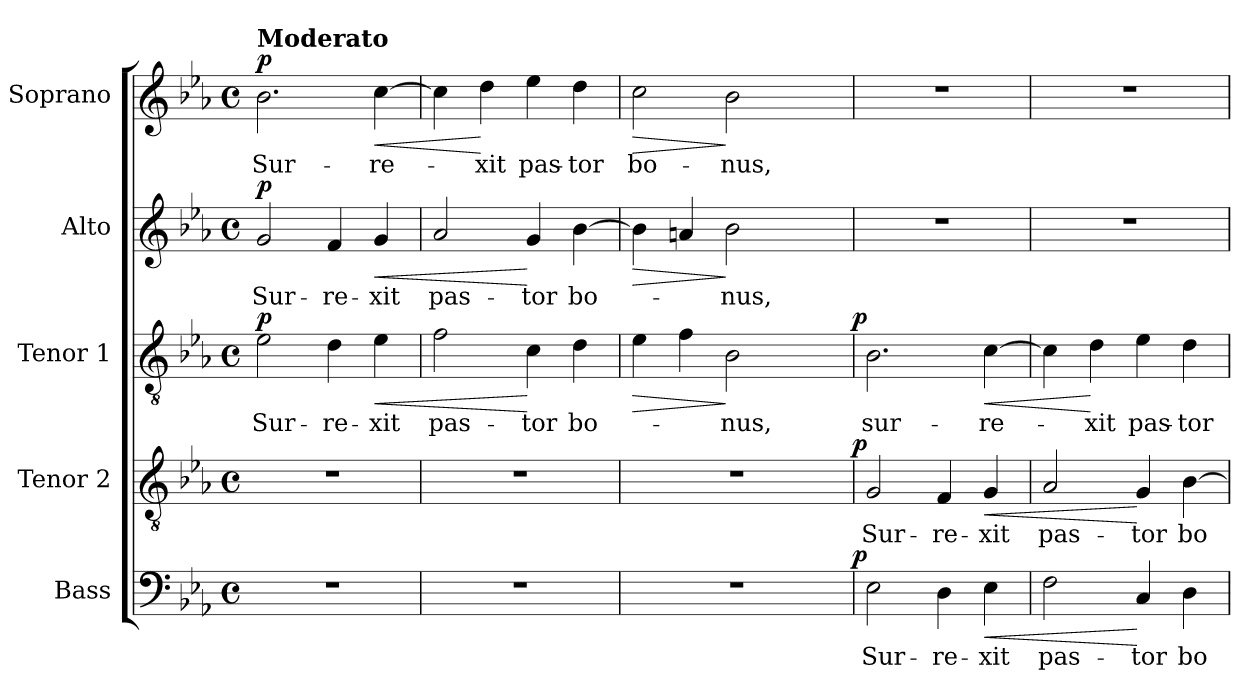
**kern	**text	**dynam	**kern	**text	**dynam	**kern	**text	**dynam	**kern	**text	**dynam	**kern	**text	**dynam
*part5	*part5	*part5	*part4	*part4	*part4	*part3	*part3	*part3	*part2	*part2	*part2	*part1	*part1	*part1
*staff5	*staff5	*staff5	*staff4	*staff4	*staff4	*staff3	*staff3	*staff3	*staff2	*staff2	*staff2	*staff1	*staff1	*staff1
*I"Bass	*	*	*I"Tenor 2	*	*	*I"Tenor 1	*	*	*I"Alto	*	*	*I"Soprano	*	*
*I'B.	*	*	*I'T.	*	*	*I'T.	*	*	*I'A.	*	*	*I'S.	*	*
!!LO:PB:g=z
*clefF4	*	*	*clefGv2	*	*	*clefGv2	*	*	*clefG2	*	*	*clefG2	*	*
*	*	*	*ITrd7c12	*	*	*ITrd7c12	*	*	*	*	*	*	*	*
*k[b-e-a-]	*	*	*k[b-e-a-]	*	*	*k[b-e-a-]	*	*	*k[b-e-a-]	*	*	*k[b-e-a-]	*	*
*E-:	*	*	*E-:	*	*	*E-:	*	*	*E-:	*	*	*E-:	*	*
*M4/4	*	*	*M4/4	*	*	*M4/4	*	*	*M4/4	*	*	*M4/4	*	*
*met(c)	*	*	*met(c)	*	*	*met(c)	*	*	*met(c)	*	*	*met(c)	*	*
*MM100	*	*	*MM100	*	*	*MM100	*	*	*MM100	*	*	*MM100	*	*
=1	=1	=1	=1	=1	=1	=1	=1	=1	=1	=1	=1	=1	=1	=1
!	!	!	!	!	!	!	!LO:LY:b:color=#000000	!	!	!	!	!	!	!
!	!	!	!	!	!	!	!	!	!	!LO:LY:b:color=#000000	!	!	!	!
!	!	!	!	!	!	!	!	!	!	!	!	!LO:TX:a:B:t=Moderato	!	!
!	!	!	!	!	!	!	!	!	!	!	!	!	!LO:LY:b:color=#000000	!
1r	.	.	1r	.	.	2E-i\	Sur-	p	2gi/	Sur-	p	2.b-i\	Sur-	p
!	!	!	!	!	!	!	!LO:LY:b:color=#000000	!	!	!	!	!	!	!
!	!	!	!	!	!	!	!	!	!	!LO:LY:b:color=#000000	!	!	!	!
.	.	.	.	.	.	4Di\	-re-	.	4fi/	-re-	.	.	.	.
!	!	!	!	!	!	!	!LO:LY:b:color=#000000	!LO:HP:b	!	!	!	!	!	!
!	!	!	!	!	!	!	!	!	!	!LO:LY:b:color=#000000	!LO:HP:b	!	!	!
!	!	!	!	!	!	!	!	!	!	!	!	!	!LO:LY:b:color=#000000	!LO:HP:b
.	.	.	.	.	.	4E-i\	-xit	<	4gi/	-xit	<	[>4cci\	-re-	<
=2	=2	=2	=2	=2	=2	=2	=2	=2	=2	=2	=2	=2	=2	=2
!	!	!	!	!	!	!	!LO:LY:b:color=#000000	!	!	!	!	!	!	!
!	!	!	!	!	!	!	!	!	!	!LO:LY:b:color=#000000	!	!	!	!
1r	.	.	1r	.	.	2Fi\	pas-	.	2a-i/	pas-	.	4cci\]	.	.
!	!	!	!	!	!	!	!	!	!	!	!	!	!LO:LY:b:color=#000000	!
.	.	.	.	.	.	.	.	.	.	.	.	4ddi\	-xit	[
!	!	!	!	!	!	!	!LO:LY:b:color=#000000	!	!	!	!	!	!	!
!	!	!	!	!	!	!	!	!	!	!LO:LY:b:color=#000000	!	!	!	!
!	!	!	!	!	!	!	!	!	!	!	!	!	!LO:LY:b:color=#000000	!
.	.	.	.	.	.	4Ci\	-tor	[	4gi/	-tor	[	4ee-i\	pas-	.
!	!	!	!	!	!	!	!LO:LY:b:color=#000000	!	!	!	!	!	!	!
!	!	!	!	!	!	!	!	!	!	!LO:LY:b:color=#000000	!	!	!	!
!	!	!	!	!	!	!	!	!	!	!	!	!	!LO:LY:b:color=#000000	!
.	.	.	.	.	.	4Di\	bo-	.	[>4b-i\	bo-	.	4ddi\	-tor	.
=3	=3	=3	=3	=3	=3	=3	=3	=3	=3	=3	=3	=3	=3	=3
!	!	!	!	!	!	!	!	!LO:HP:b	!	!	!LO:HP:b	!	!	!
!	!	!	!	!	!	!	!	!	!	!	!	!	!LO:LY:b:color=#000000	!LO:HP:b
*^	*	*	*^	*	*	*^	*	*	*	*	*	*	*	*
1r	2ryy	.	.	1r	2ryy	.	.	4E-i\	2ryy	.	>	4b-i\]	.	>	2cci\	bo-	>
.	.	.	.	.	.	.	.	4Fi\	.	.	.	4ani/	.	.	.	.	.
!	!	!	!	!	!	!	!	!	!	!LO:LY:b:color=#000000	!	!	!	!	!	!	!
!	!	!	!	!	!	!	!	!	!	!	!	!	!LO:LY:b:color=#000000	!	!	!	!
!	!	!	!	!	!	!	!	!	!	!	!	!	!	!	!	!LO:LY:b:color=#000000	!
.	4ryy	.	.	.	4ryy	.	.	2BB-i\	4ryy	-nus,	]	2b-i\	-nus,	]	2b-i\	-nus,	]
.	8ryy	.	.	.	8ryy	.	.	.	8ryy	.	.	.	.	.	.	.	.
.	16ryy	.	.	.	16ryy	.	.	.	16ryy	.	.	.	.	.	.	.	.
.	32ryy	.	.	.	32ryy	.	.	.	32ryy	.	.	.	.	.	.	.	.
.	64ryy	.	.	.	64ryy	.	.	.	64ryy	.	.	.	.	.	.	.	.
.	128...ryy	.	.	.	128...ryy	.	.	.	128...ryy	.	.	.	.	.	.	.	.
.	1024ryy	.	p	.	1024ryy	.	p	.	1024ryy	.	p	.	.	.	.	.	.
*v	*v	*	*	*	*	*	*	*v	*v	*	*	*	*	*	*	*	*
*	*	*	*v	*v	*	*	*	*	*	*	*	*	*	*	*
=4	=4	=4	=4	=4	=4	=4	=4	=4	=4	=4	=4	=4	=4	=4
*^	*	*	*^	*	*	*^	*	*	*	*	*	*	*	*
!	!	!LO:LY:b:color=#000000	!	!	!	!	!	!	!	!	!	!	!	!	!	!	!
*v	*v	*	*	*	*	*	*	*v	*v	*	*	*	*	*	*	*	*
*	*	*	*v	*v	*	*	*	*	*	*	*	*	*	*	*
*^	*	*	*^	*	*	*^	*	*	*	*	*	*	*	*
!	!	!	!	!	!	!LO:LY:b:color=#000000	!	!	!	!	!	!	!	!	!	!	!
*v	*v	*	*	*	*	*	*	*v	*v	*	*	*	*	*	*	*	*
*	*	*	*v	*v	*	*	*	*	*	*	*	*	*	*	*
*^	*	*	*^	*	*	*^	*	*	*	*	*	*	*	*
!	!	!	!	!	!	!	!	!	!	!LO:LY:b:color=#000000	!	!	!	!	!	!	!
*v	*v	*	*	*	*	*	*	*v	*v	*	*	*	*	*	*	*	*
*	*	*	*v	*v	*	*	*	*	*	*	*	*	*	*	*
2E-i\	Sur-	.	2GGi/	Sur-	.	2.BB-i\	sur-	.	1r	.	.	1r	.	.
!	!LO:LY:b:color=#000000	!	!	!	!	!	!	!	!	!	!	!	!	!
!	!	!	!	!LO:LY:b:color=#000000	!	!	!	!	!	!	!	!	!	!
4Di\	-re-	.	4FFi/	-re-	.	.	.	.	.	.	.	.	.	.
!	!LO:LY:b:color=#000000	!LO:HP:b	!	!	!	!	!	!	!	!	!	!	!	!
!	!	!	!	!LO:LY:b:color=#000000	!LO:HP:b	!	!	!	!	!	!	!	!	!
!	!	!	!	!	!	!	!LO:LY:b:color=#000000	!LO:HP:b	!	!	!	!	!	!
4E-i\	-xit	<	4GGi/	-xit	<	[>4Ci\	-re-	<	.	.	.	.	.	.
=5	=5	=5	=5	=5	=5	=5	=5	=5	=5	=5	=5	=5	=5	=5
!	!LO:LY:b:color=#000000	!	!	!	!	!	!	!	!	!	!	!	!	!
!	!	!	!	!LO:LY:b:color=#000000	!	!	!	!	!	!	!	!	!	!
2Fi\	pas-	.	2AA-i/	pas-	.	4Ci\]	.	.	1r	.	.	1r	.	.
!	!	!	!	!	!	!	!LO:LY:b:color=#000000	!	!	!	!	!	!	!
.	.	.	.	.	.	4Di\	-xit	[	.	.	.	.	.	.
!	!LO:LY:b:color=#000000	!	!	!	!	!	!	!	!	!	!	!	!	!
!	!	!	!	!LO:LY:b:color=#000000	!	!	!	!	!	!	!	!	!	!
!	!	!	!	!	!	!	!LO:LY:b:color=#000000	!	!	!	!	!	!	!
4Ci/	-tor	[	4GGi/	-tor	[	4E-i\	pas-	.	.	.	.	.	.	.
!	!LO:LY:b:color=#000000	!	!	!	!	!	!	!	!	!	!	!	!	!
!	!	!	!	!LO:LY:b:color=#000000	!	!	!	!	!	!	!	!	!	!
!	!	!	!	!	!	!	!LO:LY:b:color=#000000	!	!	!	!	!	!	!
4Di\	bo-	.	[>4BB-i\	bo-	.	4Di\	-tor	.	.	.	.	.	.	.
=	=	=	=	=	=	=	=	=	=	=	=	=	=	=
*-	*-	*-	*-	*-	*-	*-	*-	*-	*-	*-	*-	*-	*-	*-
